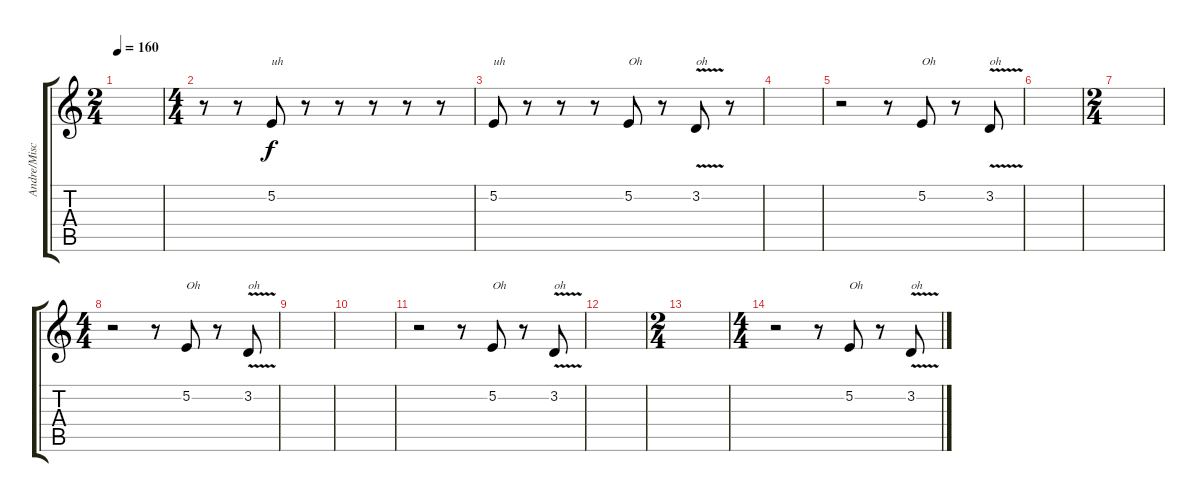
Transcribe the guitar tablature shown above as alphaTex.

\track ("Andre/Misc (Voice)" "Andre/Misc") {instrument altosax}
\staff {score tabs}
\tuning (E4 B3 G3 D3 A2 E2) {hide}
\ts (2 4)
\tempo 160
\clef g2
\ks c
|
\ts (4 4)
r.8 r.8 5.2.8{txt "uh"} r.8 r.8 r.8 r.8 r.8 |
5.2.8{txt "uh"} r.8 r.8 r.8 5.2.8{txt "Oh"} r.8 3.2{v}.8{txt "oh"} r.8 |
|
r.2 r.8 5.2.8{txt "Oh"} r.8 3.2{v}.8{txt "oh"} |
|
\ts (2 4)
|
\ts (4 4)
r.2 r.8 5.2.8{txt "Oh"} r.8 3.2{v}.8{txt "oh"} |
|
|
r.2 r.8 5.2.8{txt "Oh"} r.8 3.2{v}.8{txt "oh"} |
|
\ts (2 4)
|
\ts (4 4)
r.2 r.8 5.2.8{txt "Oh"} r.8 3.2{v}.8{txt "oh"}
